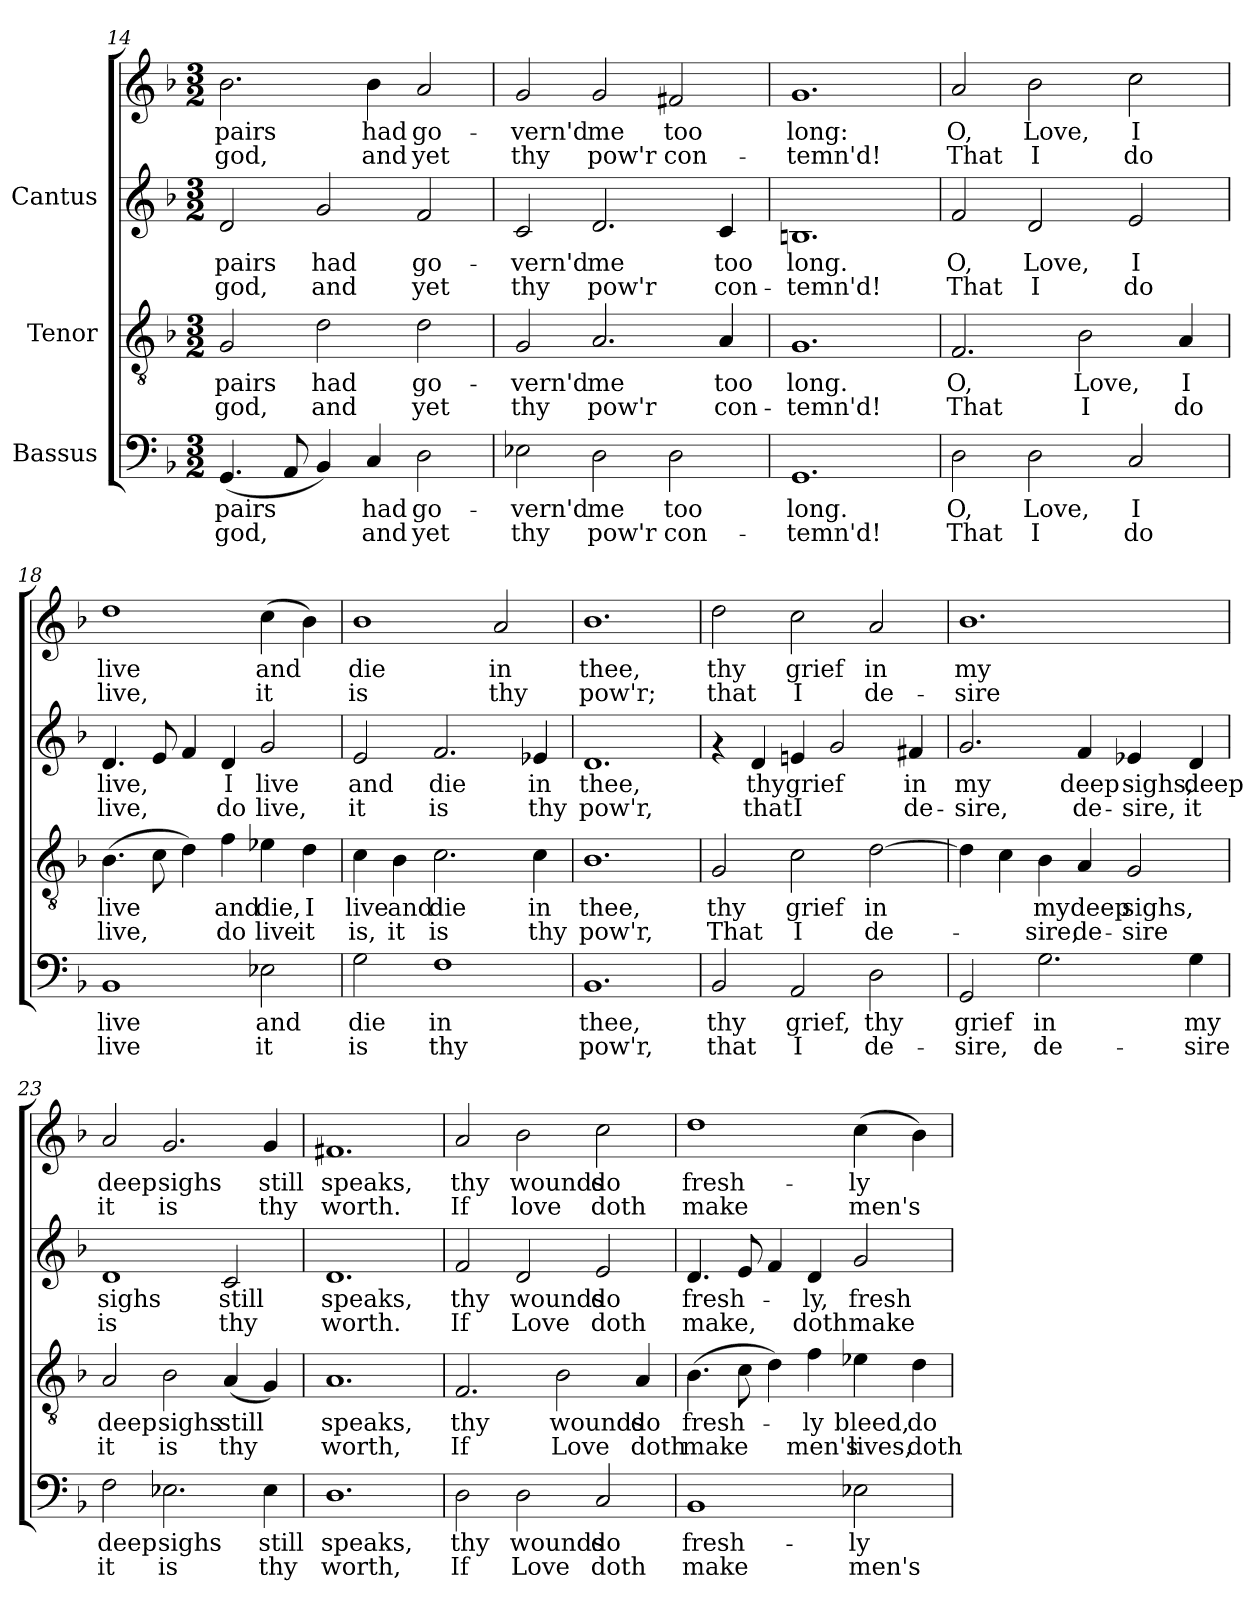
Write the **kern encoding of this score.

**kern	**text	**text	**kern	**text	**text	**kern	**text	**text	**kern	**text	**text
*part3	*part3	*part3	*part2	*part2	*part2	*part1	*part1	*part1	*part1	*part1	*part1
*staff4	*staff4	*staff4	*staff3	*staff3	*staff3	*staff2	*staff2	*staff2	*staff1	*staff1	*staff1
*I"Bassus	*	*	*I"Tenor	*	*	*I"Cantus	*	*	*	*	*
*clefF4	*	*	*clefGv2	*	*	*clefG2	*	*	*clefG2	*	*
*k[b-]	*	*	*k[b-]	*	*	*k[b-]	*	*	*k[b-]	*	*
*F:	*	*	*F:	*	*	*F:	*	*	*F:	*	*
*M3/2	*	*	*M3/2	*	*	*M3/2	*	*	*M3/2	*	*
=14	=14	=14	=14	=14	=14	=14	=14	=14	=14	=14	=14
!	!LO:LY:b:cj	!LO:LY:b:cj	!	!LO:LY:b:cj	!LO:LY:b:cj	!	!LO:LY:b:cj	!LO:LY:b:cj	!	!LO:LY:b:cj	!LO:LY:b:cj
(<4.GG/	pairs	god,	2G/	pairs	god,	2d/	pairs	god,	2.b-\	pairs	god,
!	!LO:LY:b:cj	!LO:LY:b:cj	!	!	!	!	!	!	!	!	!
8AA/	.	.	.	.	.	.	.	.	.	.	.
!	!LO:LY:b:cj	!LO:LY:b:cj	!	!LO:LY:b:cj	!LO:LY:b:cj	!	!LO:LY:b:cj	!LO:LY:b:cj	!	!	!
4BB-/)	.	.	2d\	had	and	2g/	had	and	.	.	.
!	!LO:LY:b:cj	!LO:LY:b:cj	!	!	!	!	!	!	!	!LO:LY:b:cj	!LO:LY:b:cj
4C/	had	and	.	.	.	.	.	.	4b-\	had	and
!	!LO:LY:b:cj	!LO:LY:b:cj	!	!LO:LY:b:cj	!LO:LY:b:cj	!	!LO:LY:b:cj	!LO:LY:b:cj	!	!LO:LY:b:cj	!LO:LY:b:cj
2D\	go-	-yet	2d\	go-	-yet	2f/	go-	-yet	2a/	go-	-yet
=15	=15	=15	=15	=15	=15	=15	=15	=15	=15	=15	=15
!	!LO:LY:b:cj	!LO:LY:b:cj	!	!LO:LY:b:cj	!LO:LY:b:cj	!	!LO:LY:b:cj	!LO:LY:b:cj	!	!LO:LY:b:cj	!LO:LY:b:cj
2E-X\	vern'd	thy	2G/	vern'd	thy	2c/	-vern'd	thy	2g/	vern'd	thy
!	!LO:LY:b:cj	!LO:LY:b:cj	!	!LO:LY:b:cj	!LO:LY:b:cj	!	!LO:LY:b:cj	!LO:LY:b:cj	!	!LO:LY:b:cj	!LO:LY:b:cj
2D\	me	pow'r	2.A/	me	pow'r	2.d/	me	pow'r	2g/	me	pow'r
!	!LO:LY:b:cj	!LO:LY:b:cj	!	!	!	!	!	!	!	!LO:LY:b:cj	!LO:LY:b:cj
2D\	too	con-	.	.	.	.	.	.	2f#X/	too	con-
!	!	!	!	!LO:LY:b:cj	!LO:LY:b:cj	!	!LO:LY:b:cj	!LO:LY:b:cj	!	!	!
.	.	.	4A/	too	con-	4c/	too	con-	.	.	.
=16	=16	=16	=16	=16	=16	=16	=16	=16	=16	=16	=16
!	!LO:LY:b:cj	!LO:LY:b:cj	!	!LO:LY:b:cj	!LO:LY:b:cj	!	!LO:LY:b:cj	!LO:LY:b:cj	!	!LO:LY:b:cj	!LO:LY:b:cj
1.GG	-long.	temn'd!	1.G	-long.	temn'd!	1.Bn	long.	temn'd!	1.g	-long:	temn'd!
=17	=17	=17	=17	=17	=17	=17	=17	=17	=17	=17	=17
!	!LO:LY:b:cj	!LO:LY:b:cj	!	!LO:LY:b:cj	!LO:LY:b:cj	!	!LO:LY:b:cj	!LO:LY:b:cj	!	!LO:LY:b:cj	!LO:LY:b:cj
2D\	O,	That	2.F/	O,	That	2f/	O,	That	2a/	O,	That
!	!LO:LY:b:cj	!LO:LY:b:cj	!	!	!	!	!LO:LY:b:cj	!LO:LY:b:cj	!	!LO:LY:b:cj	!LO:LY:b:cj
2D\	Love,	I	.	.	.	2d/	Love,	I	2b-\	Love,	I
!	!	!	!	!LO:LY:b:cj	!LO:LY:b:cj	!	!	!	!	!	!
.	.	.	2B-\	Love,	I	.	.	.	.	.	.
!	!LO:LY:b:cj	!LO:LY:b:cj	!	!	!	!	!LO:LY:b:cj	!LO:LY:b:cj	!	!LO:LY:b:cj	!LO:LY:b:cj
2C/	I	do	.	.	.	2e/	I	do	2cc\	I	do
!	!	!	!	!LO:LY:b:cj	!LO:LY:b:cj	!	!	!	!	!	!
.	.	.	4A/	I	do	.	.	.	.	.	.
!!LO:LB:g=z
=18	=18	=18	=18	=18	=18	=18	=18	=18	=18	=18	=18
!	!LO:LY:b:cj	!LO:LY:b:cj	!	!LO:LY:b:cj	!LO:LY:b:cj	!	!LO:LY:b:cj	!LO:LY:b:cj	!	!LO:LY:b:cj	!LO:LY:b:cj
1BB-	live	live	(>4.B-\	live	live,	4.d/	live,	live,	1dd	live	live,
!	!	!	!	!LO:LY:b:cj	!LO:LY:b:cj	!	!LO:LY:b:cj	!LO:LY:b:cj	!	!	!
.	.	.	8c\	.	.	8e/	.	.	.	.	.
!	!	!	!	!LO:LY:b:cj	!LO:LY:b:cj	!	!LO:LY:b:cj	!LO:LY:b:cj	!	!	!
.	.	.	4d\)	.	.	4f/	.	.	.	.	.
!	!	!	!	!LO:LY:b:cj	!LO:LY:b:cj	!	!LO:LY:b:cj	!LO:LY:b:cj	!	!	!
.	.	.	4f\	and	do	4d/	I	do	.	.	.
!	!LO:LY:b:cj	!LO:LY:b:cj	!	!LO:LY:b:cj	!LO:LY:b:cj	!	!LO:LY:b:cj	!LO:LY:b:cj	!	!LO:LY:b:cj	!LO:LY:b:cj
2E-X\	and	it	4e-X\	die,	live	2g/	live	live,	(>4cc\	and	it
!	!	!	!	!LO:LY:b:cj	!LO:LY:b:cj	!	!	!	!	!LO:LY:b:cj	!LO:LY:b:cj
.	.	.	4d\	I	it	.	.	.	4b-\)	.	.
=19	=19	=19	=19	=19	=19	=19	=19	=19	=19	=19	=19
!	!LO:LY:b:cj	!LO:LY:b:cj	!	!LO:LY:b:cj	!LO:LY:b:cj	!	!LO:LY:b:cj	!LO:LY:b:cj	!	!LO:LY:b:cj	!LO:LY:b:cj
2G\	die	is	4c\	live	is,	2e/	and	it	1b-	die	is
!	!	!	!	!LO:LY:b:cj	!LO:LY:b:cj	!	!	!	!	!	!
.	.	.	4B-\	and	it	.	.	.	.	.	.
!	!LO:LY:b:cj	!LO:LY:b:cj	!	!LO:LY:b:cj	!LO:LY:b:cj	!	!LO:LY:b:cj	!LO:LY:b:cj	!	!	!
1F	in	thy	2.c\	die	is	2.f/	die	is	.	.	.
!	!	!	!	!	!	!	!	!	!	!LO:LY:b:cj	!LO:LY:b:cj
.	.	.	.	.	.	.	.	.	2a/	in	thy
!	!	!	!	!LO:LY:b:cj	!LO:LY:b:cj	!	!LO:LY:b:cj	!LO:LY:b:cj	!	!	!
.	.	.	4c\	in	thy	4e-X/	in	thy	.	.	.
=20	=20	=20	=20	=20	=20	=20	=20	=20	=20	=20	=20
!	!LO:LY:b:cj	!LO:LY:b:cj	!	!LO:LY:b:cj	!LO:LY:b:cj	!	!LO:LY:b:cj	!LO:LY:b:cj	!	!LO:LY:b:cj	!LO:LY:b:cj
1.BB-	thee,	pow'r,	1.B-	thee,	pow'r,	1.d	thee,	pow'r,	1.b-	thee,	pow'r;
=21	=21	=21	=21	=21	=21	=21	=21	=21	=21	=21	=21
!	!LO:LY:b:cj	!LO:LY:b:cj	!	!LO:LY:b:cj	!LO:LY:b:cj	!	!	!	!	!LO:LY:b:cj	!LO:LY:b:cj
2BB-/	thy	that	2G/	thy	That	4rf	.	.	2dd\	thy	that
!	!	!	!	!	!	!	!LO:LY:b:cj	!LO:LY:b:cj	!	!	!
.	.	.	.	.	.	4d/	-thy	that	.	.	.
!	!LO:LY:b:cj	!LO:LY:b:cj	!	!LO:LY:b:cj	!LO:LY:b:cj	!	!LO:LY:b:cj	!LO:LY:b:cj	!	!LO:LY:b:cj	!LO:LY:b:cj
2AA/	grief,	I	2c\	grief	I	4en/	grief	I	2cc\	grief	I
!	!	!	!	!	!	!	!LO:LY:b:cj	!LO:LY:b:cj	!	!	!
.	.	.	.	.	.	2g/	.	.	.	.	.
!	!LO:LY:b:cj	!LO:LY:b:cj	!	!LO:LY:b:cj	!LO:LY:b:cj	!	!	!	!	!LO:LY:b:cj	!LO:LY:b:cj
2D\	thy	de-	[>2d\	in	de-	.	.	.	2a/	in	de-
!	!	!	!	!	!	!	!LO:LY:b:cj	!LO:LY:b:cj	!	!	!
.	.	.	.	.	.	4f#X/	in	de-	.	.	.
!!LO:LB:g=z
=22	=22	=22	=22	=22	=22	=22	=22	=22	=22	=22	=22
!	!LO:LY:b:cj	!LO:LY:b:cj	!	!LO:LY:b:cj	!LO:LY:b:cj	!	!LO:LY:b:cj	!LO:LY:b:cj	!	!LO:LY:b:cj	!LO:LY:b:cj
2GG/	-grief	sire,	4d\]	-	.	2.g/	my	sire,	1.b-	-my	sire
!	!	!	!	!LO:LY:b:cj	!LO:LY:b:cj	!	!	!	!	!	!
.	.	.	4c\	.	.	.	.	.	.	.	.
!	!LO:LY:b:cj	!LO:LY:b:cj	!	!LO:LY:b:cj	!LO:LY:b:cj	!	!	!	!	!	!
2.G\	in	de-	4B-\	my	sire,	.	.	.	.	.	.
!	!	!	!	!LO:LY:b:cj	!LO:LY:b:cj	!	!LO:LY:b:cj	!LO:LY:b:cj	!	!	!
.	.	.	4A/	deep	de-	4f/	deep	de-	.	.	.
!	!	!	!	!LO:LY:b:cj	!LO:LY:b:cj	!	!LO:LY:b:cj	!LO:LY:b:cj	!	!	!
.	.	.	2G/	-sighs,	sire	4e-X/	-sighs,	sire,	.	.	.
!	!LO:LY:b:cj	!LO:LY:b:cj	!	!	!	!	!LO:LY:b:cj	!LO:LY:b:cj	!	!	!
4G\	-my	sire	.	.	.	4d/	deep	it	.	.	.
=23	=23	=23	=23	=23	=23	=23	=23	=23	=23	=23	=23
!	!LO:LY:b:cj	!LO:LY:b:cj	!	!LO:LY:b:cj	!LO:LY:b:cj	!	!LO:LY:b:cj	!LO:LY:b:cj	!	!LO:LY:b:cj	!LO:LY:b:cj
2F\	deep	it	2A/	deep	it	1d	sighs	is	2a/	deep	it
!	!LO:LY:b:cj	!LO:LY:b:cj	!	!LO:LY:b:cj	!LO:LY:b:cj	!	!	!	!	!LO:LY:b:cj	!LO:LY:b:cj
2.E-X\	sighs	is	2B-\	sighs	is	.	.	.	2.g/	sighs	is
!	!	!	!	!LO:LY:b:cj	!LO:LY:b:cj	!	!LO:LY:b:cj	!LO:LY:b:cj	!	!	!
.	.	.	(<4A/	still	thy	2c/	still	thy	.	.	.
!	!LO:LY:b:cj	!LO:LY:b:cj	!	!LO:LY:b:cj	!LO:LY:b:cj	!	!	!	!	!LO:LY:b:cj	!LO:LY:b:cj
4E-\	still	thy	4G/)	.	.	.	.	.	4g/	still	thy
=24	=24	=24	=24	=24	=24	=24	=24	=24	=24	=24	=24
!	!LO:LY:b:cj	!LO:LY:b:cj	!	!LO:LY:b:cj	!LO:LY:b:cj	!	!LO:LY:b:cj	!LO:LY:b:cj	!	!LO:LY:b:cj	!LO:LY:b:cj
1.D	speaks,	worth,	1.A	speaks,	worth,	1.d	speaks,	worth.	1.f#X	speaks,	worth.
=25	=25	=25	=25	=25	=25	=25	=25	=25	=25	=25	=25
!	!LO:LY:b:cj	!LO:LY:b:cj	!	!LO:LY:b:cj	!LO:LY:b:cj	!	!LO:LY:b:cj	!LO:LY:b:cj	!	!LO:LY:b:cj	!LO:LY:b:cj
2D\	thy	If	2.F/	thy	If	2f/	thy	If	2a/	thy	If
!	!LO:LY:b:cj	!LO:LY:b:cj	!	!	!	!	!LO:LY:b:cj	!LO:LY:b:cj	!	!LO:LY:b:cj	!LO:LY:b:cj
2D\	wounds	Love	.	.	.	2d/	wounds	Love	2b-\	wounds	love
!	!	!	!	!LO:LY:b:cj	!LO:LY:b:cj	!	!	!	!	!	!
.	.	.	2B-\	wounds	Love	.	.	.	.	.	.
!	!LO:LY:b:cj	!LO:LY:b:cj	!	!	!	!	!LO:LY:b:cj	!LO:LY:b:cj	!	!LO:LY:b:cj	!LO:LY:b:cj
2C/	do	doth	.	.	.	2e/	do	doth	2cc\	do	doth
!	!	!	!	!LO:LY:b:cj	!LO:LY:b:cj	!	!	!	!	!	!
.	.	.	4A/	do	doth	.	.	.	.	.	.
!!LO:PB:g=z
=26	=26	=26	=26	=26	=26	=26	=26	=26	=26	=26	=26
!	!LO:LY:b:cj	!LO:LY:b:cj	!	!LO:LY:b:cj	!LO:LY:b:cj	!	!LO:LY:b:cj	!LO:LY:b:cj	!	!LO:LY:b:cj	!LO:LY:b:cj
1BB-	fresh-	-make	(>4.B-\	fresh-	-make	4.d/	fresh-	-make,	1dd	fresh-	-make
!	!	!	!	!LO:LY:b:cj	!LO:LY:b:cj	!	!LO:LY:b:cj	!LO:LY:b:cj	!	!	!
.	.	.	8c\	.	.	8e/	.	.	.	.	.
!	!	!	!	!LO:LY:b:cj	!LO:LY:b:cj	!	!LO:LY:b:cj	!LO:LY:b:cj	!	!	!
.	.	.	4d\)	.	.	4f/	.	.	.	.	.
!	!	!	!	!LO:LY:b:cj	!LO:LY:b:cj	!	!LO:LY:b:cj	!LO:LY:b:cj	!	!	!
.	.	.	4f\	ly	men's	4d/	ly,	doth	.	.	.
!	!LO:LY:b:cj	!LO:LY:b:cj	!	!LO:LY:b:cj	!LO:LY:b:cj	!	!LO:LY:b:cj	!LO:LY:b:cj	!	!LO:LY:b:cj	!LO:LY:b:cj
2E-X\	ly	men's	4e-X\	bleed,	lives,	2g/	fresh-	-make	(>4cc\	ly	men's
!	!	!	!	!LO:LY:b:cj	!LO:LY:b:cj	!	!	!	!	!LO:LY:b:cj	!LO:LY:b:cj
.	.	.	4d\	do	doth	.	.	.	4b-\)	.	.
=	=	=	=	=	=	=	=	=	=	=	=
*-	*-	*-	*-	*-	*-	*-	*-	*-	*-	*-	*-
